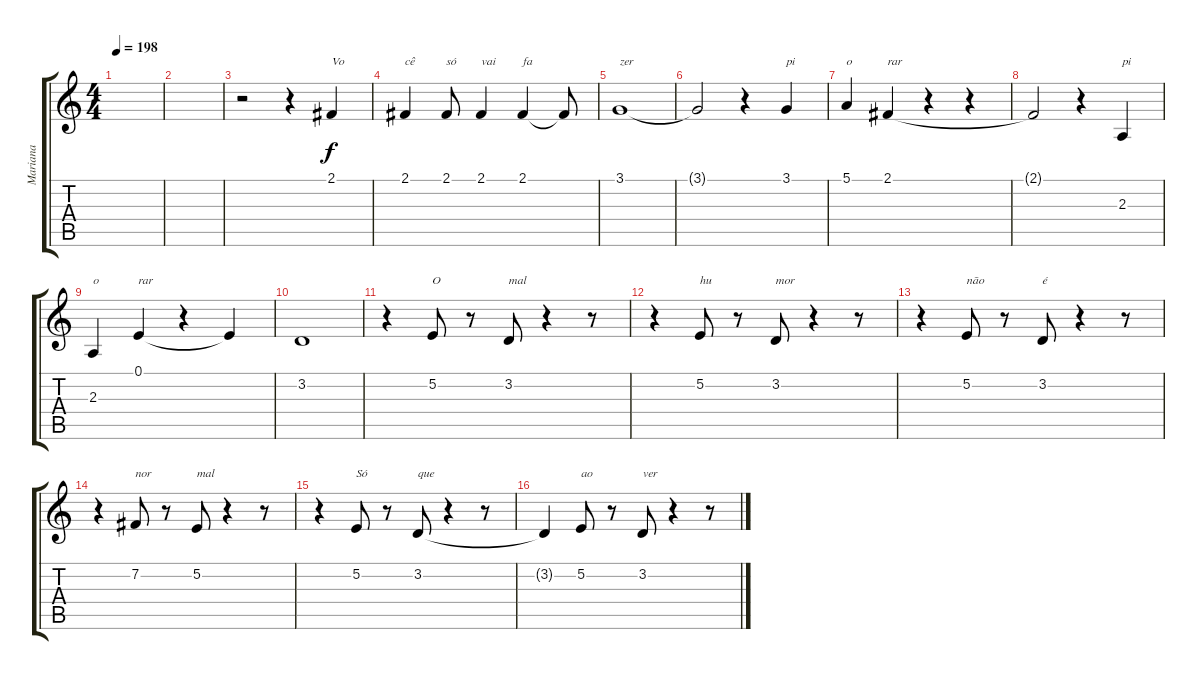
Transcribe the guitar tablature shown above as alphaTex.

\track ("Mariana" "Mariana") {instrument tenorsax}
\staff {score tabs}
\tuning (E4 B3 G3 D3 A2 E2) {hide}
\ts (4 4)
\tempo 198
\clef g2
\ks c
|
|
r.2 r.4 2.1.4{txt "Vo"} |
2.1.4{txt "cê"} 2.1.8{txt "só"} 2.1.4{txt "vai"} 2.1.4{txt "fa"} 2.1{t}.8 |
3.1.1{txt "zer"} |
3.1{t}.2 r.4 3.1.4{txt "pi"} |
5.1.4{txt "o"} 2.1.4{txt "rar"} r.4 r.4 |
2.1{t}.2 r.4 2.3.4{txt "pi"} |
2.3.4{txt "o"} 0.1.4{txt "rar"} r.4 0.1{t}.4 |
3.2.1 |
r.4 5.2.8{txt "O"} r.8 3.2.8{txt "mal"} r.4 r.8 |
r.4 5.2.8{txt "hu"} r.8 3.2.8{txt "mor"} r.4 r.8 |
r.4 5.2.8{txt "não"} r.8 3.2.8{txt "é"} r.4 r.8 |
r.4 7.2.8{txt "nor"} r.8 5.2.8{txt "mal"} r.4 r.8 |
r.4 5.2.8{txt "Só"} r.8 3.2.8{txt "que"} r.4 r.8 |
3.2{t}.4 5.2.8{txt "ao"} r.8 3.2.8{txt "ver"} r.4 r.8
